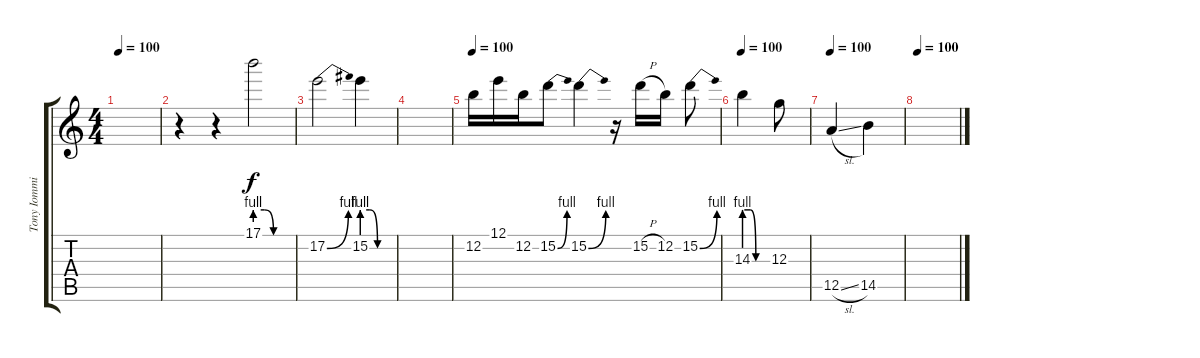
\track ("Tony Iommi Solo" "Tony Iommi") {instrument electricguitarclean}
\staff {score tabs}
\tuning (E4 B3 G3 D3 A2 E2) {hide}
\ts (4 4)
\tempo 100
\clef g2
\ks c
|
r.4 r.4 17.1{be (custom 0 4 15 4 30 0 60 0)}.2 |
17.2{be (bend 0 0 60 4)}.2 15.2{be (custom 0 4 15 4 30 0 60 0)}.4 |
|
\tempo 100
12.2.16 12.1.16 12.2.16 15.2{be (bend 0 0 60 4)}.8 15.2{be (bend 0 0 60 4)}.4 r.16 15.2{h}.16 12.2.16 15.2{be (bend 0 0 60 4)}.8 |
\tempo 100
14.3{be (custom 0 4 15 4 30 0 60 0)}.4 12.3.8 |
\tempo 100
12.5{sl}.4 14.5.4 |
\tempo 100
